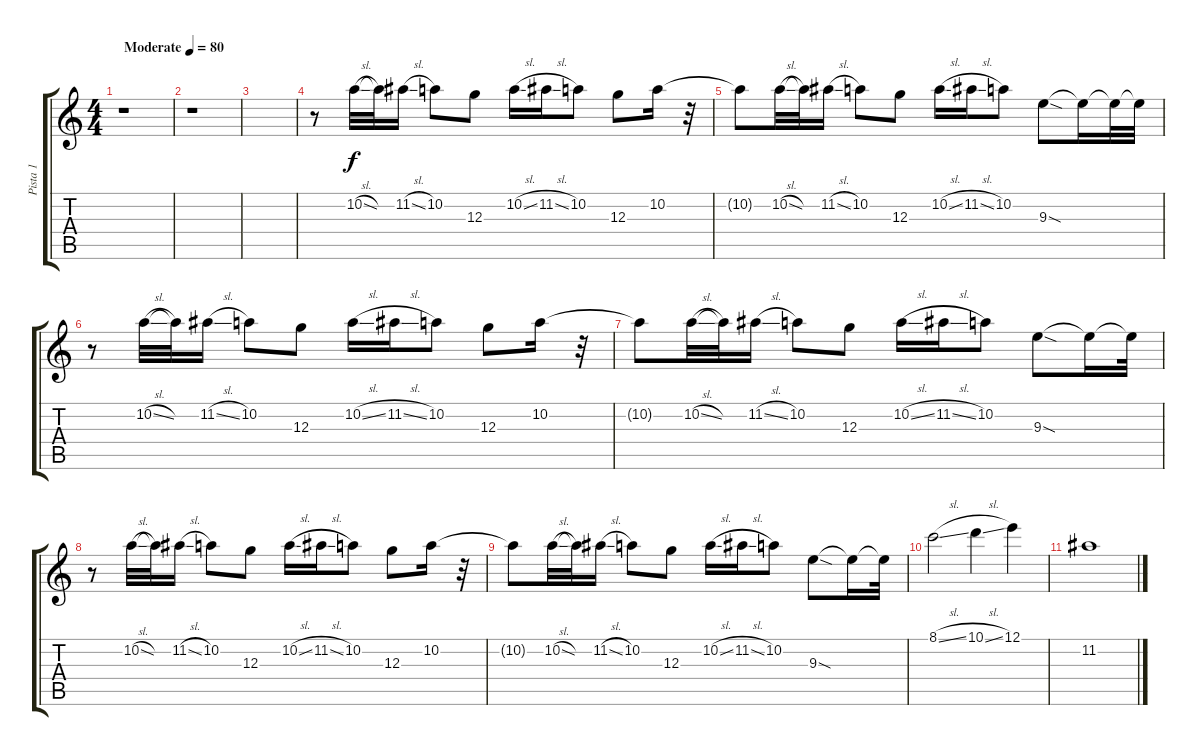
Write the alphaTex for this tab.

\track ("Pista 1" "Pista 1") {instrument overdrivenguitar}
\staff {score tabs}
\tuning (E4 B3 G3 D3 A2 E2) {hide}
\ts (4 4)
\tempo (80 "Moderate")
\clef g2
\ks c
r.1{dy f instrument overdrivenguitar} |
r.1 |
|
r.8 10.2{sl}.32 10.2{t}.32 11.2{sl}.16 10.2.8 12.3.8 10.2{sl}.16 11.2{sl}.16 10.2.8 12.3.8 10.2.16 r.32 |
10.2{t}.8 10.2{sl}.32 10.2{t}.32 11.2{sl}.16 10.2.8 12.3.8 10.2{sl}.16 11.2{sl}.16 10.2.8 9.3{sod}.8 9.3{t}.16 9.3{t}.32 9.3{t}.32 |
r.8 10.2{sl}.32 10.2{t}.32 11.2{sl}.16 10.2.8 12.3.8 10.2{sl}.16 11.2{sl}.16 10.2.8 12.3.8 10.2.16 r.32 |
10.2{t}.8 10.2{sl}.32 10.2{t}.32 11.2{sl}.16 10.2.8 12.3.8 10.2{sl}.16 11.2{sl}.16 10.2.8 9.3{sod}.8 9.3{t}.16 9.3{t}.32 |
r.8 10.2{sl}.32 10.2{t}.32 11.2{sl}.16 10.2.8 12.3.8 10.2{sl}.16 11.2{sl}.16 10.2.8 12.3.8 10.2.16 r.32 |
10.2{t}.8 10.2{sl}.32 10.2{t}.32 11.2{sl}.16 10.2.8 12.3.8 10.2{sl}.16 11.2{sl}.16 10.2.8 9.3{sod}.8 9.3{t}.16 9.3{t}.32 |
8.1{sl}.2 10.1{sl}.4 12.1.4 |
11.2.1
